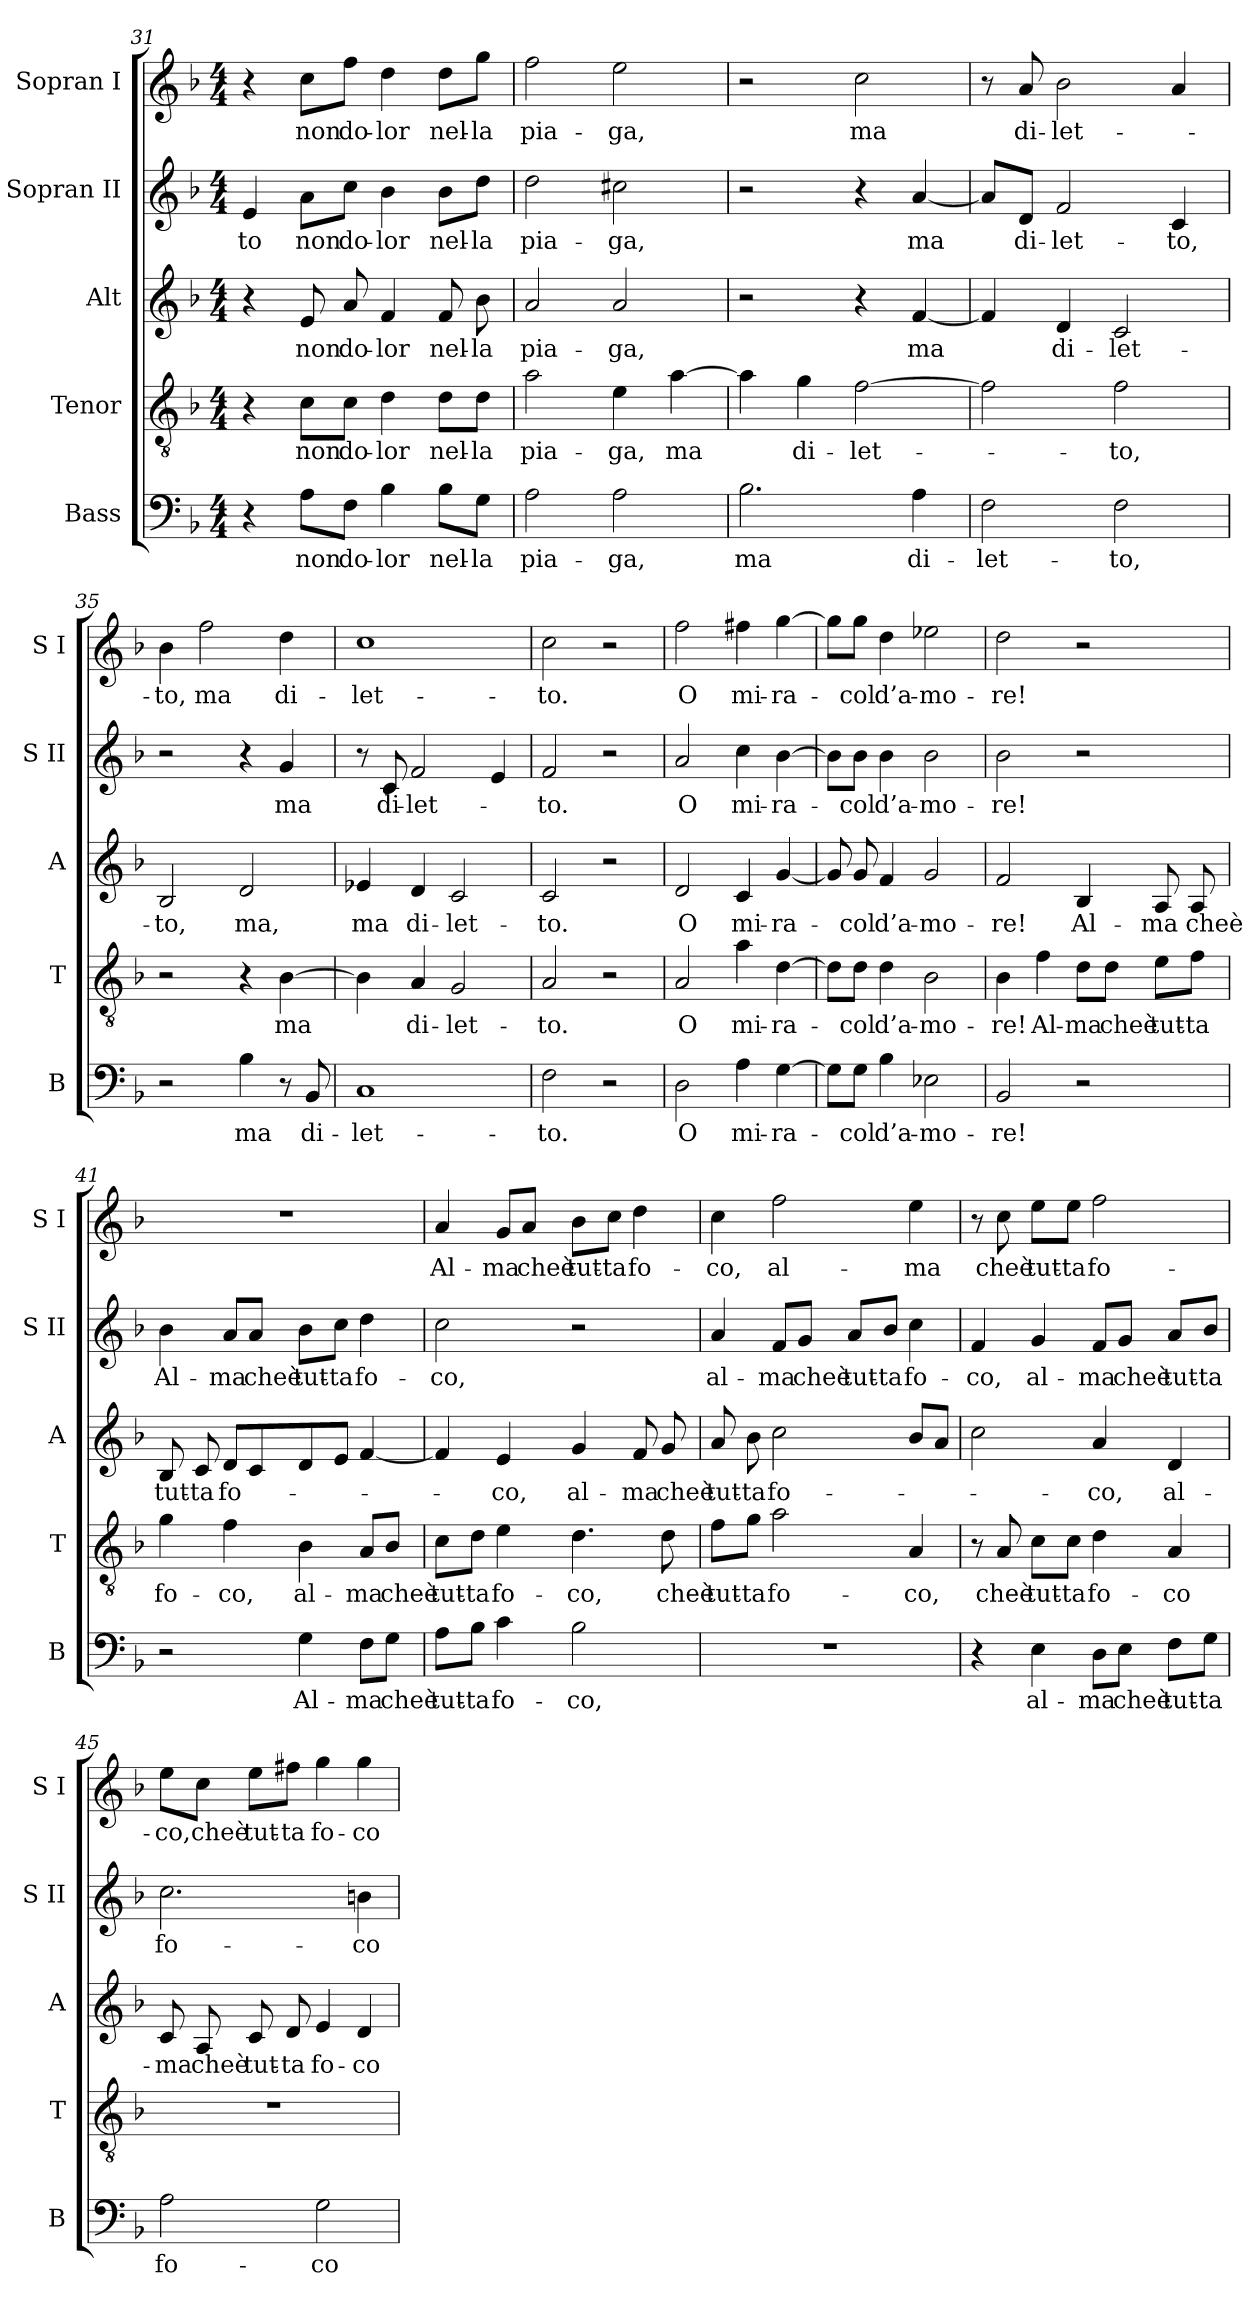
**kern	**text	**kern	**text	**kern	**text	**kern	**text	**kern	**text
*part5	*part5	*part4	*part4	*part3	*part3	*part2	*part2	*part1	*part1
*staff5	*staff5	*staff4	*staff4	*staff3	*staff3	*staff2	*staff2	*staff1	*staff1
*I"Bass	*	*I"Tenor	*	*I"Alt	*	*I"Sopran II	*	*I"Sopran I	*
*I'B	*	*I'T	*	*I'A	*	*I'S II	*	*I'S I	*
!!LO:LB:g=z
*clefF4	*	*clefGv2	*	*clefG2	*	*clefG2	*	*clefG2	*
*k[b-]	*	*k[b-]	*	*k[b-]	*	*k[b-]	*	*k[b-]	*
*F:	*	*F:	*	*F:	*	*F:	*	*F:	*
*M4/4	*	*M4/4	*	*M4/4	*	*M4/4	*	*M4/4	*
=31	=31	=31	=31	=31	=31	=31	=31	=31	=31
4r	.	4r	.	4r	.	4e/	-to	4r	.
8A\L	non	8c\L	non	8e/	non	8a\L	non	8cc\L	non
8F\J	do-	8c\J	do-	8a/	do-	8cc\J	do-	8ff\J	do-
4B-\	-lor	4d\	-lor	4f/	-lor	4b-\	-lor	4dd\	-lor
8B-\L	nel-	8d\L	nel-	8f/	nel-	8b-\L	nel-	8dd\L	nel-
8G\J	-la	8d\J	-la	8b-\	-la	8dd\J	-la	8gg\J	-la
=32	=32	=32	=32	=32	=32	=32	=32	=32	=32
2A\	pia-	2a\	pia-	2a/	pia-	2dd\	pia-	2ff\	pia-
2A\	-ga,	4e\	-ga,	2a/	-ga,	2cc#X\	-ga,	2ee\	-ga,
.	.	[>4a\	ma	.	.	.	.	.	.
=33	=33	=33	=33	=33	=33	=33	=33	=33	=33
2.B-\	ma	4a\]	.	2r	.	2r	.	2r	.
.	.	4g\	di-	.	.	.	.	.	.
.	.	[>2f\	-let-	4r	.	4r	.	2cc\	ma
4A\	di-	.	.	[<4f/	ma	[<4a/	ma	.	.
=34	=34	=34	=34	=34	=34	=34	=34	=34	=34
2F\	-let-	2f\]	.	4f/]	.	8a/L]	.	8r	.
.	.	.	.	.	.	8d/J	di-	8a/	di-
.	.	.	.	4d/	di-	2f/	-let-	2b-\	-let-
2F\	-to,	2f\	-to,	2c/	-let-	.	.	.	.
.	.	.	.	.	.	4c/	-to,	4a/	.
=35	=35	=35	=35	=35	=35	=35	=35	=35	=35
2r	.	2r	.	2B-/	-to,	2r	.	4b-\	-to,
.	.	.	.	.	.	.	.	2ff\	ma
4B-\	ma	4r	.	2d/	ma,	4r	.	.	.
8r	.	[4B-\	ma	.	.	4g/	ma	4dd\	di-
8BB-/	di-	.	.	.	.	.	.	.	.
!!LO:LB:g=z
=36	=36	=36	=36	=36	=36	=36	=36	=36	=36
1C	-let-	4B-\]	.	4e-X/	ma	8r	.	1cc	-let-
.	.	.	.	.	.	8c/	di-	.	.
.	.	4A/	di-	4d/	di-	2f/	-let-	.	.
.	.	2G/	-let-	2c/	-let-	.	.	.	.
.	.	.	.	.	.	4e/	.	.	.
=37	=37	=37	=37	=37	=37	=37	=37	=37	=37
2F\	-to.	2A/	-to.	2c/	-to.	2f/	-to.	2cc\	-to.
2r	.	2r	.	2r	.	2r	.	2r	.
=38	=38	=38	=38	=38	=38	=38	=38	=38	=38
2D\	O	2A/	O	2d/	O	2a/	O	2ff\	O
4A\	mi-	4a\	mi-	4c/	mi-	4cc\	mi-	4ff#X\	mi-
[>4G\	-ra-	[4d\	-ra-	[<4g/	-ra-	[4b-\	-ra-	[>4gg\	-ra-
=39	=39	=39	=39	=39	=39	=39	=39	=39	=39
8G\L]	.	8d\L]	.	8g/]	.	8b-\L]	.	8gg\L]	.
8G\J	-col	8d\J	-col	8g/	-col	8b-\J	-col	8gg\J	-col
4B-\	d’a-	4d\	d’a-	4f/	d’a-	4b-\	d’a-	4dd\	d’a-
2E-X\	-mo-	2B-\	-mo-	2g/	-mo-	2b-\	-mo-	2ee-X\	-mo-
=40	=40	=40	=40	=40	=40	=40	=40	=40	=40
2BB-/	-re!	4B-\	-re!	2f/	-re!	2b-\	-re!	2dd\	-re!
.	.	4f\	Al-	.	.	.	.	.	.
2r	.	8d\L	-ma	4B-/	Al-	2r	.	2r	.
.	.	8d\J	cheè	.	.	.	.	.	.
.	.	8e\L	tut-	8A/	-ma	.	.	.	.
.	.	8f\J	-ta	8A/	cheè	.	.	.	.
!!LO:PB:g=z
=41	=41	=41	=41	=41	=41	=41	=41	=41	=41
2r	.	4g\	fo-	8B-/	tut-	4b-\	Al-	1r	.
.	.	.	.	8c/	-ta	.	.	.	.
.	.	4f\	-co,	8d/L	fo-	8a/L	-ma	.	.
.	.	.	.	8c/	.	8a/J	cheè	.	.
4G\	Al-	4B-\	al-	8d/	.	8b-\L	tut-	.	.
.	.	.	.	8e/J	.	8cc\J	-ta	.	.
8F\L	-ma	8A/L	-ma	[<4f/	.	4dd\	fo-	.	.
8G\J	cheè	8B-/J	cheè	.	.	.	.	.	.
=42	=42	=42	=42	=42	=42	=42	=42	=42	=42
8A\L	tut-	8c\L	tut-	4f/]	.	2cc\	-co,	4a/	Al-
8B-\J	-ta	8d\J	-ta	.	.	.	.	.	.
4c\	fo-	4e\	fo-	4e/	-co,	.	.	8g/L	-ma
.	.	.	.	.	.	.	.	8a/J	cheè
2B-\	-co,	4.d\	-co,	4g/	al-	2r	.	8b-\L	tut-
.	.	.	.	.	.	.	.	8cc\J	-ta
.	.	.	.	8f/	-ma	.	.	4dd\	fo-
.	.	8d\	cheè	8g/	cheè	.	.	.	.
=43	=43	=43	=43	=43	=43	=43	=43	=43	=43
1r	.	8f\L	tut-	8a/	tut-	4a/	al-	4cc\	-co,
.	.	8g\J	-ta	8b-\	-ta	.	.	.	.
.	.	2a\	fo-	2cc\	fo-	8f/L	-ma	2ff\	al-
.	.	.	.	.	.	8g/J	cheè	.	.
.	.	.	.	.	.	8a/L	tut-	.	.
.	.	.	.	.	.	8b-/J	-ta	.	.
.	.	4A/	-co,	8b-/L	.	4cc\	fo-	4ee\	-ma
.	.	.	.	8a/J	.	.	.	.	.
!!LO:LB:g=z
=44	=44	=44	=44	=44	=44	=44	=44	=44	=44
4r	.	8r	.	2cc\	.	4f/	-co,	8r	.
.	.	8A/	cheè	.	.	.	.	8cc\	cheè
4E\	al-	8c\L	tut-	.	.	4g/	al-	8ee\L	tut-
.	.	8c\J	-ta	.	.	.	.	8ee\J	-ta
8D\L	-ma	4d\	fo-	4a/	-co,	8f/L	-ma	2ff\	fo-
8E\J	cheè	.	.	.	.	8g/J	cheè	.	.
8F\L	tut-	4A/	-co	4d/	al-	8a/L	tut-	.	.
8G\J	-ta	.	.	.	.	8b-/J	-ta	.	.
=45	=45	=45	=45	=45	=45	=45	=45	=45	=45
2A\	fo-	1r	.	8c/	-ma	2.cc\	fo-	8ee\L	-co,
.	.	.	.	8A/	cheè	.	.	8cc\J	cheè
.	.	.	.	8c/	tut-	.	.	8ee\L	tut-
.	.	.	.	8d/	-ta	.	.	8ff#X\J	-ta
2G\	-co	.	.	4e/	fo-	.	.	4gg\	fo-
.	.	.	.	4d/	-co	4bn\	-co	4gg\	-co
=	=	=	=	=	=	=	=	=	=
*-	*-	*-	*-	*-	*-	*-	*-	*-	*-
